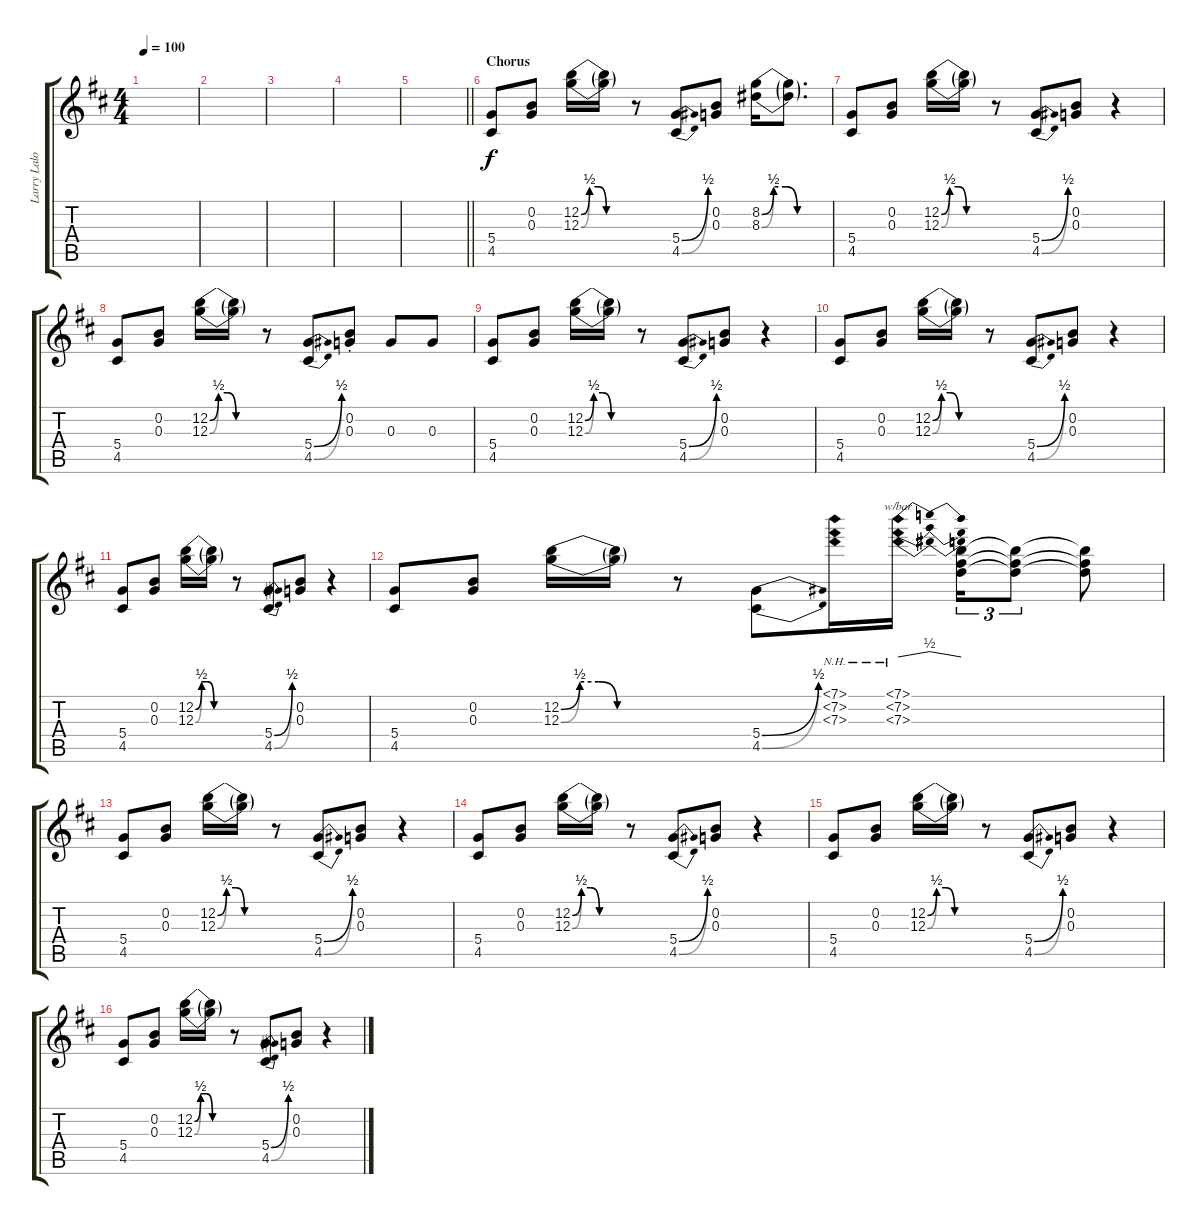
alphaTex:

\track ("Larry Lalonde" "Larry Lalo") {instrument distortionguitar}
\staff {score tabs}
\tuning (E4 B3 G3 D3 A2 E2) {hide}
\ts (4 4)
\tempo 100
\clef g2
\ks d
|
|
|
|
\barLineRight lightlight
|
\section ("" "Chorus")
(5.4 4.5).8{instrument overdrivenguitar} (0.2 0.3).8 (12.2{be (custom 0 0 10 2 20 2 30 0 60 0)} 12.3{be (custom 0 0 10 2 20 2 30 0 60 0)}).16 (12.2{t} 12.3{t}).16 r.8 (5.4{be (bend 0 0 60 2)} 4.5{be (bend 0 0 60 2)}).8 (0.2 0.3).8 (8.2{be (custom 0 0 10 2 20 2 30 0 60 0)} 8.3{be (custom 0 0 10 2 20 2 30 0 60 0)}).16 (8.2{t} 8.3{t}).8{d} |
(5.4 4.5).8 (0.2 0.3).8 (12.2{be (custom 0 0 10 2 20 2 30 0 60 0)} 12.3{be (custom 0 0 10 2 20 2 30 0 60 0)}).16 (12.2{t} 12.3{t}).16 r.8 (5.4{be (bend 0 0 60 2)} 4.5{be (bend 0 0 60 2)}).8 (0.2 0.3).8 r.4 |
(5.4 4.5).8 (0.2 0.3).8 (12.2{be (custom 0 0 10 2 20 2 30 0 60 0)} 12.3{be (custom 0 0 10 2 20 2 30 0 60 0)}).16 (12.2{t} 12.3{t}).16 r.8 (5.4{be (bend 0 0 60 2)} 4.5{be (bend 0 0 60 2)}).8 (0.2{st} 0.3{st}).8 0.3.8 0.3.8 |
(5.4 4.5).8 (0.2 0.3).8 (12.2{be (custom 0 0 10 2 20 2 30 0 60 0)} 12.3{be (custom 0 0 10 2 20 2 30 0 60 0)}).16 (12.2{t} 12.3{t}).16 r.8 (5.4{be (bend 0 0 60 2)} 4.5{be (bend 0 0 60 2)}).8 (0.2 0.3).8 r.4 |
(5.4 4.5).8 (0.2 0.3).8 (12.2{be (custom 0 0 10 2 20 2 30 0 60 0)} 12.3{be (custom 0 0 10 2 20 2 30 0 60 0)}).16 (12.2{t} 12.3{t}).16 r.8 (5.4{be (bend 0 0 60 2)} 4.5{be (bend 0 0 60 2)}).8 (0.2 0.3).8 r.4 |
(5.4 4.5).8 (0.2 0.3).8 (12.2{be (custom 0 0 10 2 20 2 30 0 60 0)} 12.3{be (custom 0 0 10 2 20 2 30 0 60 0)}).16 (12.2{t} 12.3{t}).16 r.8 (5.4{be (bend 0 0 60 2)} 4.5{be (bend 0 0 60 2)}).8 (0.2 0.3).8 r.4 |
(5.4 4.5).8 (0.2 0.3).8 (12.2{be (custom 0 0 10 2 20 2 30 0 60 0)} 12.3{be (custom 0 0 10 2 20 2 30 0 60 0)}).16 (12.2{t} 12.3{t}).16 r.8 (5.4{be (bend 0 0 60 2)} 4.5{be (bend 0 0 60 2)}).8 (7.1{nh} 7.2{nh} 7.3{nh}).16 (7.1{nh} 7.2{nh} 7.3{nh}).16{tbe (dip default 0 0 30 2 60 0)} (7.1{t} 7.2{t} 7.3{t}).16{tu (3 2)} (7.1{t} 7.2{t} 7.3{t}).8{tu (3 2)} (7.1{t} 7.2{t} 7.3{t}).8 |
(5.4 4.5).8 (0.2 0.3).8 (12.2{be (custom 0 0 10 2 20 2 30 0 60 0)} 12.3{be (custom 0 0 10 2 20 2 30 0 60 0)}).16 (12.2{t} 12.3{t}).16 r.8 (5.4{be (bend 0 0 60 2)} 4.5{be (bend 0 0 60 2)}).8 (0.2 0.3).8 r.4 |
(5.4 4.5).8 (0.2 0.3).8 (12.2{be (custom 0 0 10 2 20 2 30 0 60 0)} 12.3{be (custom 0 0 10 2 20 2 30 0 60 0)}).16 (12.2{t} 12.3{t}).16 r.8 (5.4{be (bend 0 0 60 2)} 4.5{be (bend 0 0 60 2)}).8 (0.2 0.3).8 r.4 |
(5.4 4.5).8 (0.2 0.3).8 (12.2{be (custom 0 0 10 2 20 2 30 0 60 0)} 12.3{be (custom 0 0 10 2 20 2 30 0 60 0)}).16 (12.2{t} 12.3{t}).16 r.8 (5.4{be (bend 0 0 60 2)} 4.5{be (bend 0 0 60 2)}).8 (0.2 0.3).8 r.4 |
(5.4 4.5).8 (0.2 0.3).8 (12.2{be (custom 0 0 10 2 20 2 30 0 60 0)} 12.3{be (custom 0 0 10 2 20 2 30 0 60 0)}).16 (12.2{t} 12.3{t}).16 r.8 (5.4{be (bend 0 0 60 2)} 4.5{be (bend 0 0 60 2)}).8 (0.2 0.3).8 r.4
